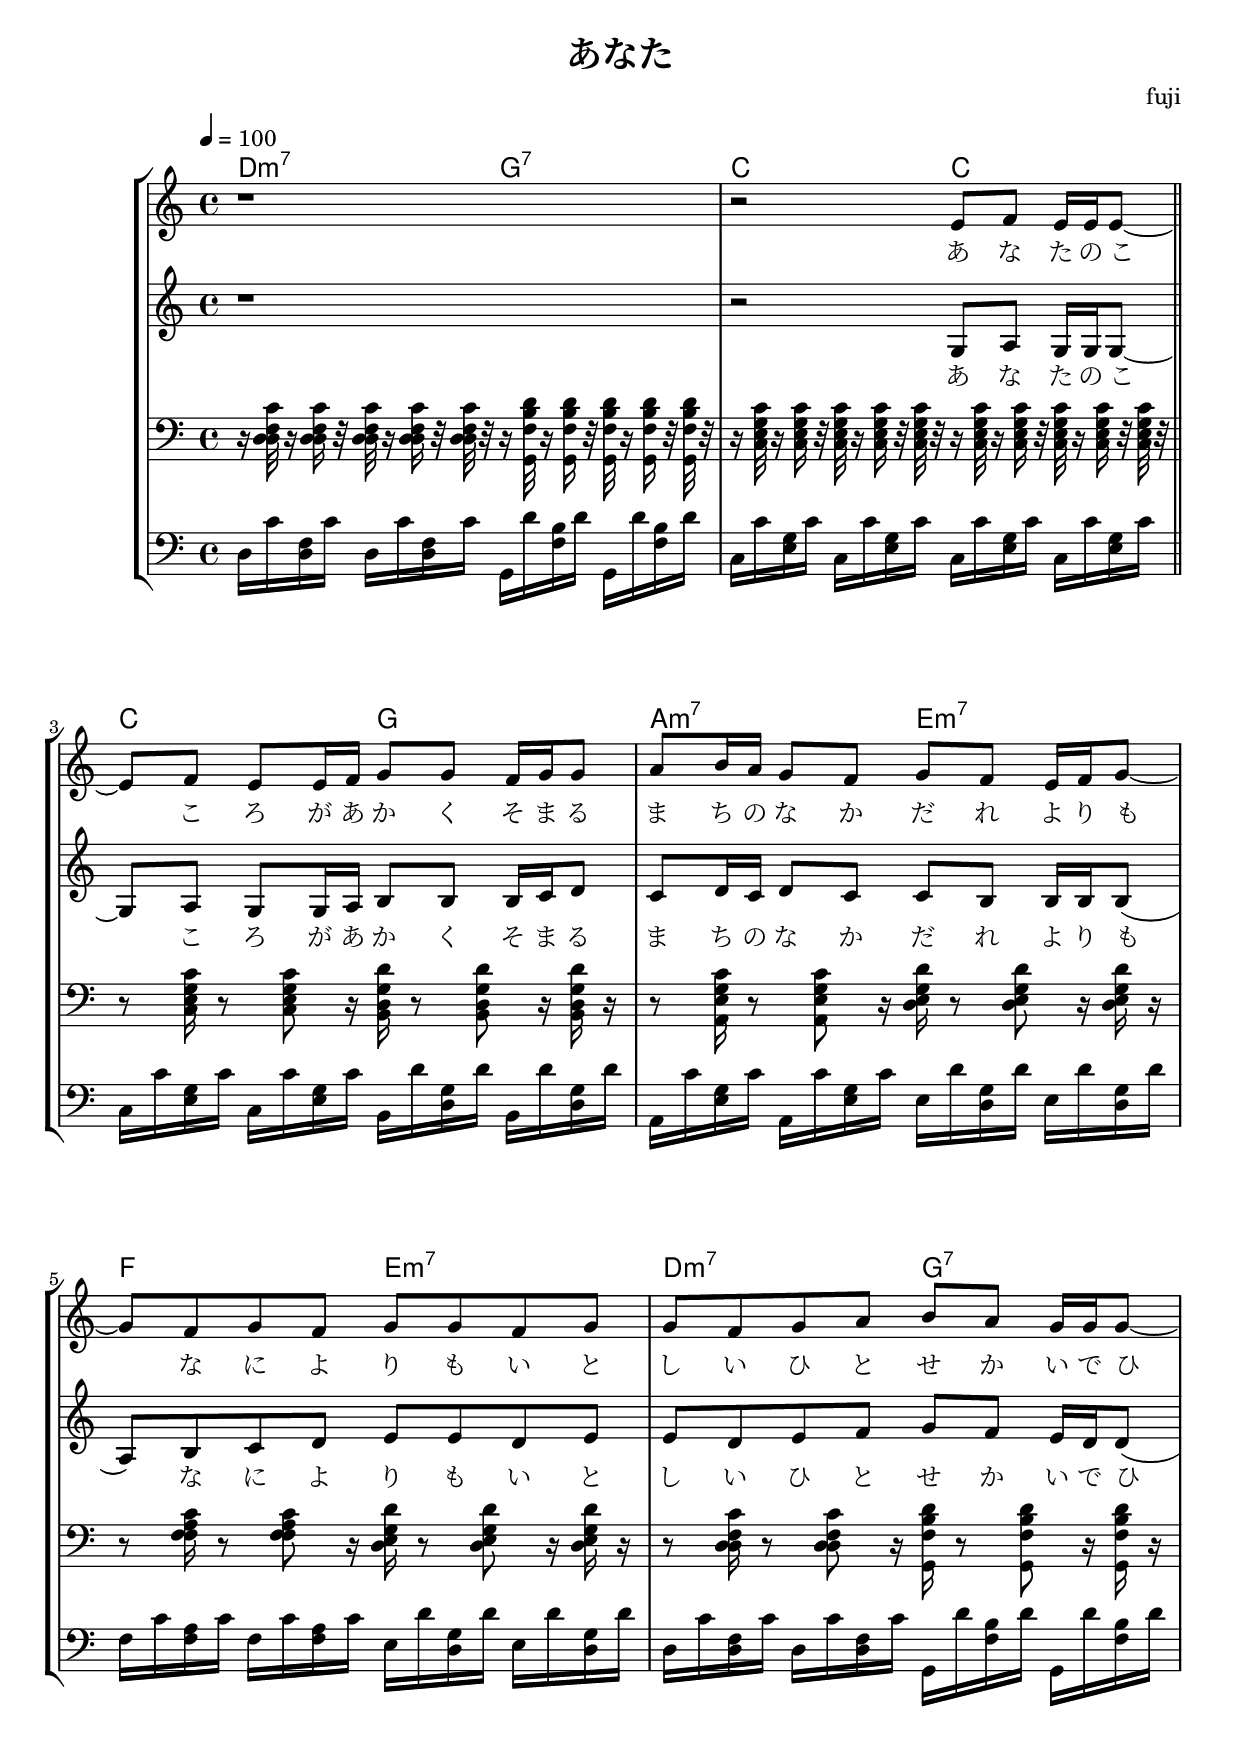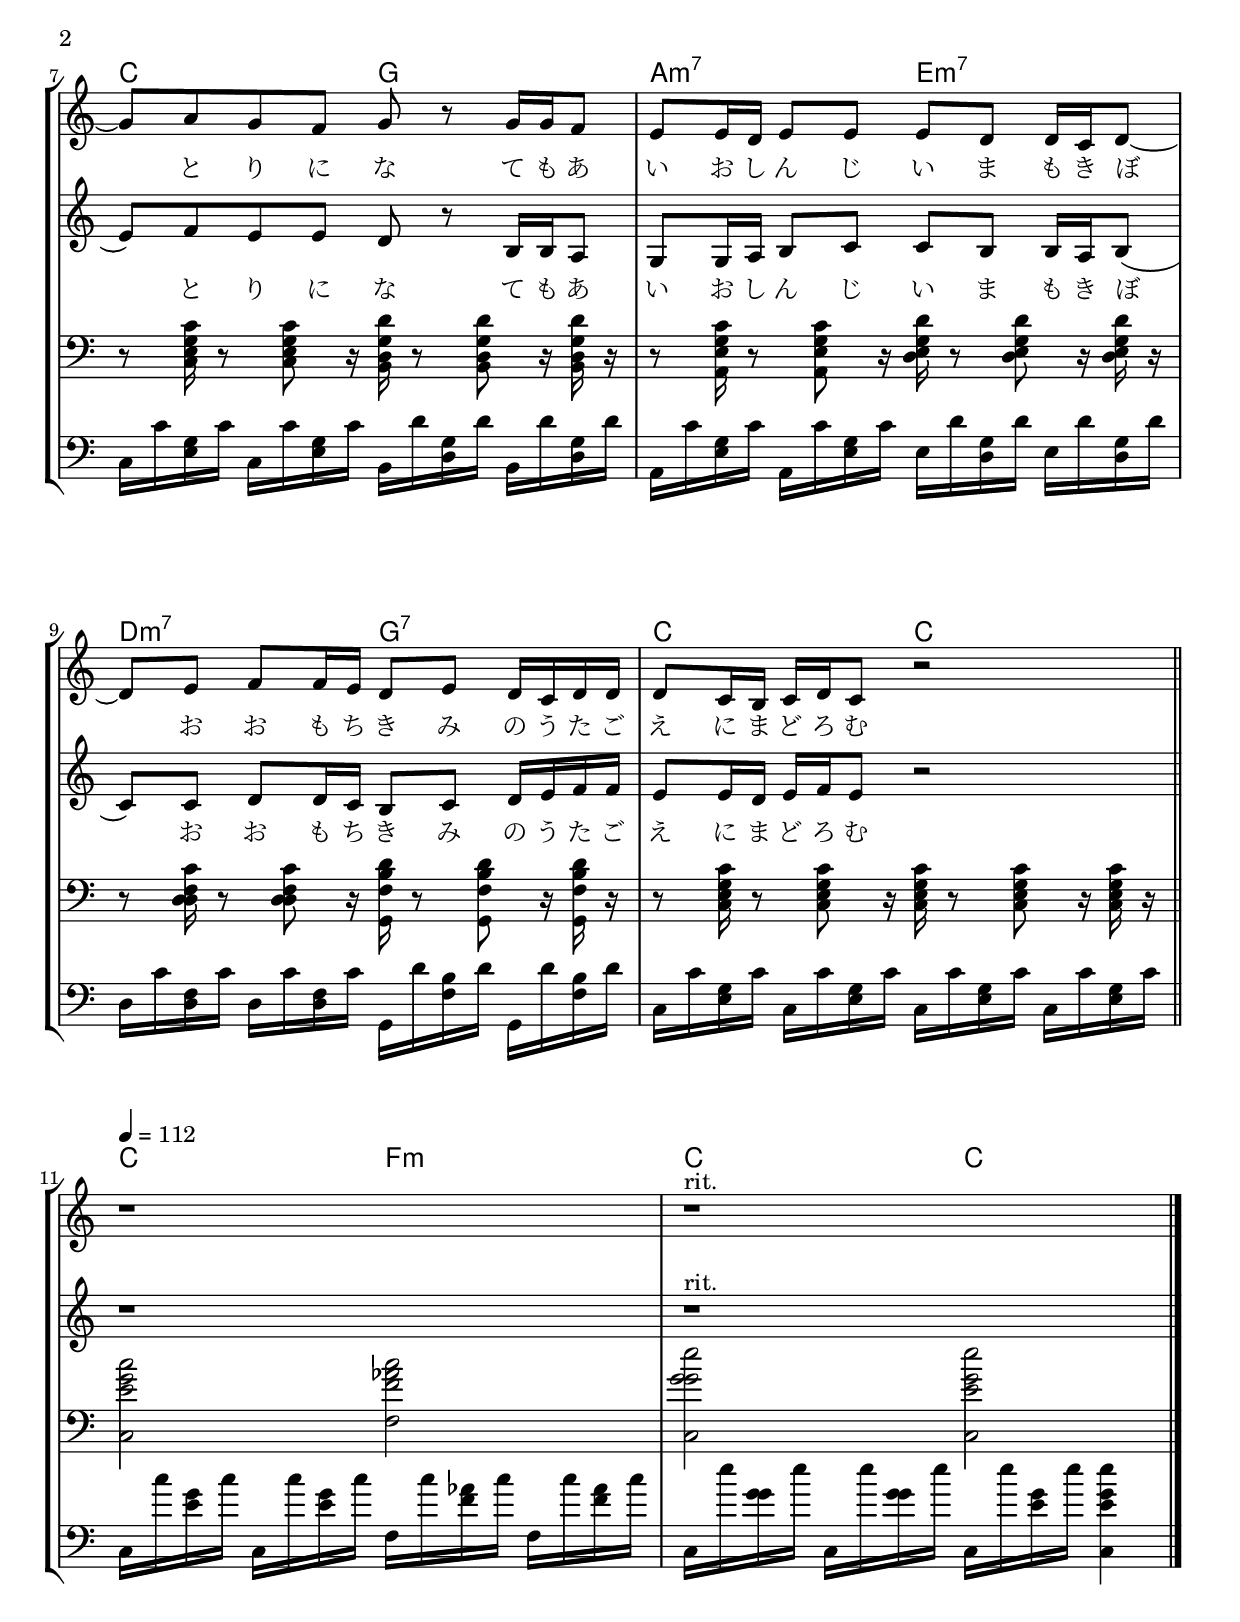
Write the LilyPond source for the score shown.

\version "2.12.1"

\header {
	title = \markup {あなた}
	composer = \markup \center-column {fuji}
}

harmony = \chordmode {
	d2:min7 g:7 c c 

	c g a:min7 e:min7 f e:min7 d:min7 g:7 c g a:min7 e:min7 d:min7 g:7 c c 

	c f:m c c 
}

melody = {
	\key c \major
	\tempo 4 = 100
	r1 | r2 
	\set Staff.midiInstrument = #"mmi0.48"
	e'8  f'8  e'16  e'16  e'8~ 
	e'8  f'8  e'8  e'16  f'16  g'8  g'8  f'16  g'16  g'8 
	a'8  b'16  a'16  g'8  f'8  g'8  f'8  e'16  f'16  g'8~ 
	g'8  f'8  g'8  f'8  g'8  g'8  f'8  g'8 
	g'8  f'8  g'8  a'8  b'8  a'8  g'16  g'16  g'8~ 
	g'8  a'8  g'8  f'8  g'8  r8  g'16  g'16  f'8 
	e'8  e'16  d'16  e'8  e'8  e'8  d'8  d'16  c'16  d'8~ 
	d'8  e'8  f'8  f'16  e'16  d'8  e'8  d'16  c'16  d'16  d'16 
	d'8  c'16  b16  c'16  d'16  c'8  	r2 	\tempo 4 = 112
	r1 | r1^"rit." \bar "|."
}

words = \lyricmode {
	
	あ  な  た  の  こ  こ  ろ  が  あ  か  く  そ  ま  る  ま  ち  の  な  か  だ  れ  よ  り  も  な  に  よ  り  も  い  と  し  い  ひ  と  せ  か  い  で  ひ  と  り  に  な  て  も  あ  い  お  し  ん  じ  い  ま  も  き  ぼ  お  お  も  ち  き  み  の  う  た  ご  え  に  ま  ど  ろ  む  
	
}

secondmelody = {
	\key c \major
	\tempo 4 = 100
	r1 | r2 
	\set Staff.midiInstrument = #"fss0.35"
	g8  a8  g16  g16  g8~ 
	g8  a8  g8  g16  a16  b8  b8  b16  c'16  d'8 
	c'8  d'16  c'16  d'8  c'8  c'8  b8  b16  b16  b8 
	(a8)  b8  c'8  d'8  e'8  e'8  d'8  e'8 
	e'8  d'8  e'8  f'8  g'8  f'8  e'16  d'16  d'8 
	(e'8)  f'8  e'8  e'8  d'8  r8  b16  b16  a8 
	g8  g16  a16  b8  c'8  c'8  b8  b16  a16  b8 
	(c'8)  c'8  d'8  d'16  c'16  b8  c'8  d'16  e'16  f'16  f'16 
	e'8  e'16  d'16  e'16  f'16  e'8  	r2 	\tempo 4 = 112
	r1 | r1^"rit." \bar "|."
}

secondwords = \lyricmode {
	
	あ  な  た  の  こ  こ  ろ  が  あ  か  く  そ  ま  る  ま  ち  の  な  か  だ  れ  よ  り  も  な  に  よ  り  も  い  と  し  い  ひ  と  せ  か  い  で  ひ  と  り  に  な  て  も  あ  い  お  し  ん  じ  い  ま  も  き  ぼ  お  お  も  ち  き  み  の  う  た  ご  え  に  ま  ど  ろ  む  
	
}

tempochange = {
	\tempo 4 = 100
	r1 | r1 \bar "||"
	\tempo 4 = 100
	r1 | r1 | r1 | r1 | r1 | r1 | r1 | r1 \bar "||"
	\tempo 4 = 112
	r1 | \tempo 4 = 84 r2 \tempo 4 = 74 r2 \bar "|."
}

mainacc = {
	\clef bass
	\set Staff.midiInstrument = #"FX 2 (soundtrack)"
	\key c \major
	\tempo 4 = 100
	r16 <d d f c'>32 r16 <d d f c'>16 r32      <d d f c'>32 r16      <d d f c'>16 r32 <d d f c'>32 r32
	r16 <g, f b d'>32 r16 <g, f b d'>16 r32      <g, f b d'>32 r16      <g, f b d'>16 r32 <g, f b d'>32 r32
	r16 <c e g c'>32 r16 <c e g c'>16 r32      <c e g c'>32 r16      <c e g c'>16 r32 <c e g c'>32 r32
	r16 <c e g c'>32 r16 <c e g c'>16 r32      <c e g c'>32 r16      <c e g c'>16 r32 <c e g c'>32 r32
	\bar "||"

	\set Staff.midiInstrument = #"FX 2 (soundtrack)"
	r8 <c e g c'>16 r8 <c e g c'>8 r16
	<b, d g d'>16 r8      <b, d g d'>8 r16 <b, d g d'>16 r16
	r8 <a, e g c'>16 r8 <a, e g c'>8 r16
	<e d g d'>16 r8      <e d g d'>8 r16 <e d g d'>16 r16
	r8 <f f a c'>16 r8 <f f a c'>8 r16
	<e d g d'>16 r8      <e d g d'>8 r16 <e d g d'>16 r16
	r8 <d d f c'>16 r8 <d d f c'>8 r16
	<g, f b d'>16 r8      <g, f b d'>8 r16 <g, f b d'>16 r16
	r8 <c e g c'>16 r8 <c e g c'>8 r16
	<b, d g d'>16 r8      <b, d g d'>8 r16 <b, d g d'>16 r16
	r8 <a, e g c'>16 r8 <a, e g c'>8 r16
	<e d g d'>16 r8      <e d g d'>8 r16 <e d g d'>16 r16
	r8 <d d f c'>16 r8 <d d f c'>8 r16
	<g, f b d'>16 r8      <g, f b d'>8 r16 <g, f b d'>16 r16
	r8 <c e g c'>16 r8 <c e g c'>8 r16
	<c e g c'>16 r8      <c e g c'>8 r16 <c e g c'>16 r16
	\bar "||"

	\set Staff.midiInstrument = #"FX 4 (atmosphere)"
	\tempo 4 = 112
	<c e' g' c''>2
	<f f' as' c''>2
	<c g' g' e''>2
	<c e' g' e''>2
	\bar "|."
}

subacc = {
	\clef bass
	\set Staff.midiInstrument = #"Ocarina"
	\key c \major
	\tempo 4 = 100
	d16 c' <d f> c' d c' <d f> c'
	g,16 d' <f b> d' g, d' <f b> d'
	c16 c' <e g> c' c c' <e g> c'
	c16 c' <e g> c' c c' <e g> c'
	\bar "||"

	\set Staff.midiInstrument = #"Baritone Sax"
	c16 c' <e g> c' c c' <e g> c'
	b,16 d' <d g> d' b, d' <d g> d'
	a,16 c' <e g> c' a, c' <e g> c'
	e16 d' <d g> d' e d' <d g> d'
	f16 c' <f a> c' f c' <f a> c'
	e16 d' <d g> d' e d' <d g> d'
	d16 c' <d f> c' d c' <d f> c'
	g,16 d' <f b> d' g, d' <f b> d'
	c16 c' <e g> c' c c' <e g> c'
	b,16 d' <d g> d' b, d' <d g> d'
	a,16 c' <e g> c' a, c' <e g> c'
	e16 d' <d g> d' e d' <d g> d'
	d16 c' <d f> c' d c' <d f> c'
	g,16 d' <f b> d' g, d' <f b> d'
	c16 c' <e g> c' c c' <e g> c'
	c16 c' <e g> c' c c' <e g> c'
	\bar "||"

	\set Staff.midiInstrument = #"Lead 6 (voice)"
	\tempo 4 = 112
	c16 c'' <e' g'> c'' c c'' <e' g'> c''
	f16 c'' <f' as'> c'' f c'' <f' as'> c''
	c16 e'' <g' g'> e'' c e'' <g' g'> e''
	c16 e'' <e' g'> e'' <c e' g' e''>4
	\bar "|."
}

percA = {
	\drummode {
	cymr4 cymr4 cymr4 cymr4  |cymr4 cymr8 cymr16 cymr16 cymr4 cymr4  \bar "||"
	hh4 hh8 hh2 r8  |\times 16/32{ hh2 hh8. hh8. hh4. hh2. } |hh4 hh8 hh2 r8  |hh4 hh8 hh4 hh4.  |hh4 hh8 hh2 r8  |\times 16/32{ hh2 hh8. hh8. hh4. hh2. } |hh4 hh8 hh2 r8  |\times 16/32{ hh2 hh8. hh1 r4 r16 } \bar "||"
	r1 |r1 \bar "|."
	}
}

percB = {
	\drummode {
	r2 sn2  |r2 sn2  \bar "||"
	r16 hhp8 hhp8 hhp2 r8.  |\times 16/32{ r8 hhp4 hhp4 hhp8 hhp2 r8 hhp2 r8 } |r16 hhp8 hhp8 hhp2 r8.  |r16 hhp8 hhp8 hhp8. hhp2  |r16 hhp8 hhp8 hhp2 r8.  |\times 16/32{ r8 hhp4 hhp4 hhp8 hhp2 r8 hhp2 r8 } |r16 hhp8 hhp8 hhp2 r8.  |\times 16/32{ r8 hhp4 hhp4 hhp8 hhp1 r4 } \bar "||"
	r1 |r1 \bar "|."
	}
}

percC = {
	\drummode {
	bd2. r8 bd8  |bd2 r8 bd4.  \bar "||"
	r1  |\times 16/32{ r1 r2 hho2 } |r1  |\times 16/32{ r1 r2 hho2 } |r1  |\times 16/32{ r1 r2 hho2 } |r1  |\times 16/32{ r1 r2 hho2 } \bar "||"
	r1 |r1 \bar "|."
	}
}

percD = {
	\drummode {
	r1 |r8. tommh8. tommh2 r8  \bar "||"
	bd8. bd8. bd2 bd8  |\times 16/32{ bd4. bd4. bd2 bd2 bd4 } |bd8. bd8. bd2 bd8  |bd8. bd8. bd2 r8  |bd8. bd8. bd2 bd8  |\times 16/32{ bd4. bd4. bd2 bd2 bd4 } |bd8. bd8. bd2 bd8  |\times 16/32{ bd4. bd4. bd8 bd2 r8 bd2 } \bar "||"
	r1 |r1 \bar "|."
	}
}

percE = {
	\drummode {
	r1 |r2. toml8 toml8  \bar "||"
	r2 ss2  |\times 16/32{ r1 ss1 } |r2 ss2  |\times 16/32{ r1 ss1 } |r2 ss2  |\times 16/32{ r1 ss1 } |r2 ss2  |\times 16/32{ r1 ss1 } \bar "||"
	r1 |r1 \bar "|."
	}
}

percF = {
	\drummode {
	r1 |hho1  \bar "||"
	r1 |r1 |r1 |r2 r8. sn16 sn4  |r1 |r1 |r1 |\times 16/32{ r1 sn4 sn8 sn2 r8 } \bar "||"
	r1 | r1 \bar "|."
	}
}

percG = {
	\drummode {
	r1 | r1 \bar "||"
	r1 |r1 |r1 |r2. r8 tomml8  |r1 |r1 |r1 |r2. r8 tomml8  \bar "||"
	r1 | r1 \bar "|."
	}
}

percH = {
	\drummode {
	r1 | r1 \bar "||"
	r1 |r1 |r1 |r1 |r1 |r1 |r1 |\times 16/32{ r1 r2 r8 tommh4. } \bar "||"
	r1 | r1 \bar "|."
	}
}

percI = {
	\drummode {
	r1 | r1 \bar "||"
	r1 |r1 |r1 |r1 |r1 |r1 |r1 |\times 16/32{ r1 r2. tomfh4 } \bar "||"
	r1 | r1 \bar "|."
	}
}

\score {
	<<
		\new StaffGroup <<
			\new ChordNames {\harmony}
			\new Voice = "melody" {\melody}
			\new Lyrics \lyricsto "melody" \words
			\new Voice = "secondmelody" {\secondmelody}
			\new Lyrics \lyricsto "secondmelody" \secondwords
			\new Staff = "mainacc" {\mainacc}
			\new Staff = "subacc" {\subacc}
		>>
	>>
	\layout { }
}
